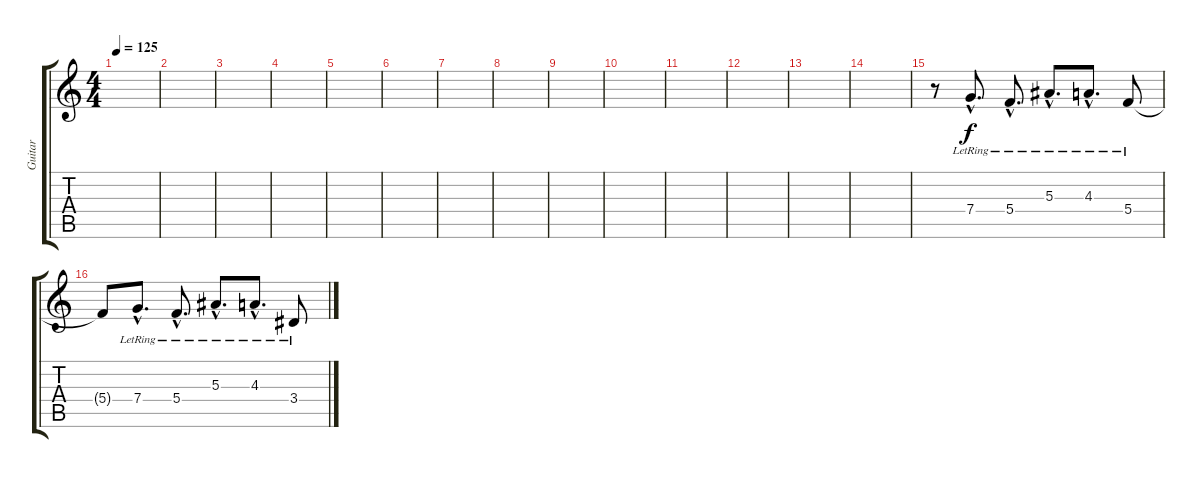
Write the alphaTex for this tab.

\track ("Guitar" "Guitar") {instrument acousticguitarsteel}
\staff {score tabs}
\tuning (D4 A3 F3 C3 G2 C2) {hide}
\ts (4 4)
\tempo 125
\clef g2
\ks c
|
|
|
|
|
|
|
|
|
|
|
|
|
|
r.8 7.4{hac lr}.8{d} 5.4{hac lr}.8{d} 5.3{hac lr}.8{d} 4.3{hac lr}.8{d} 5.4{lr}.8 |
5.4{t}.8 7.4{hac lr}.8{d} 5.4{hac lr}.8{d} 5.3{hac lr}.8{d} 4.3{hac lr}.8{d} 3.4{lr}.8
